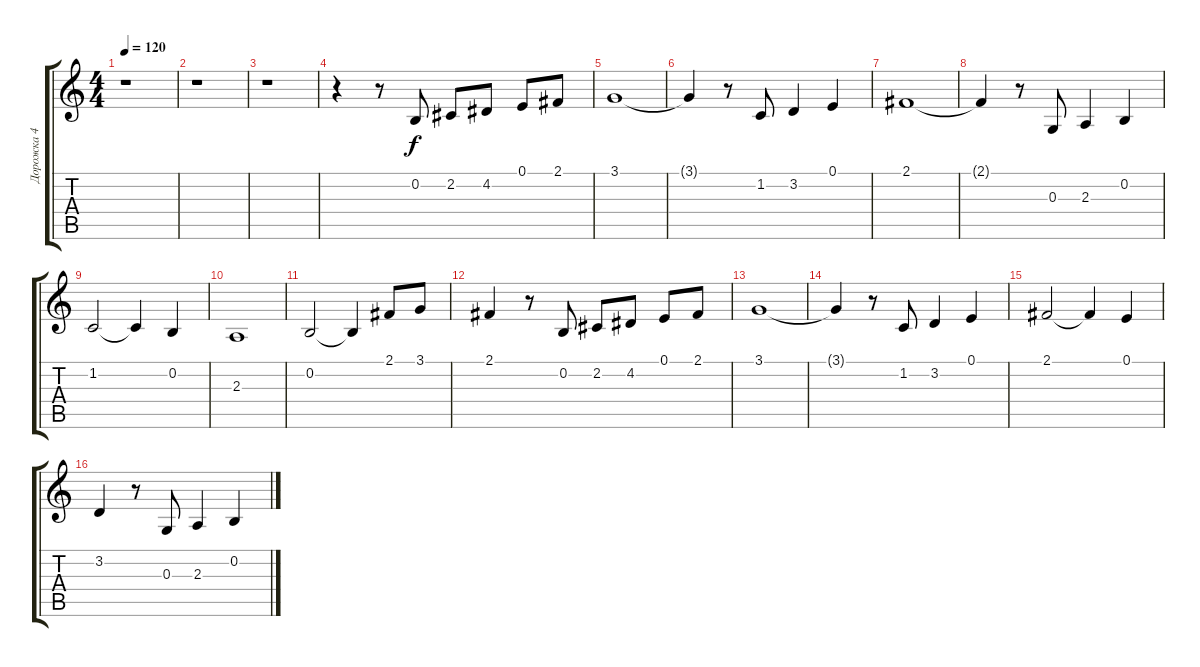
\track ("Дорожка 4" "Дорожка 4") {instrument musicbox}
\staff {score tabs}
\tuning (E4 B3 G3 D3 A2 E2) {hide}
\ts (4 4)
\tempo 120
\clef g2
\ks c
r.1{dy f instrument musicbox} |
r.1 |
r.1 |
r.4 r.8 0.2.8 2.2.8 4.2.8 0.1.8 2.1.8 |
3.1.1 |
3.1{t}.4 r.8 1.2.8 3.2.4 0.1.4 |
2.1.1 |
2.1{t}.4 r.8 0.3.8 2.3.4 0.2.4 |
1.2.2 1.2{t}.4 0.2.4 |
2.3.1 |
0.2.2 0.2{t}.4 2.1.8 3.1.8 |
2.1.4 r.8 0.2.8 2.2.8 4.2.8 0.1.8 2.1.8 |
3.1.1 |
3.1{t}.4 r.8 1.2.8 3.2.4 0.1.4 |
2.1.2 2.1{t}.4 0.1.4 |
3.2.4 r.8 0.3.8 2.3.4 0.2.4
